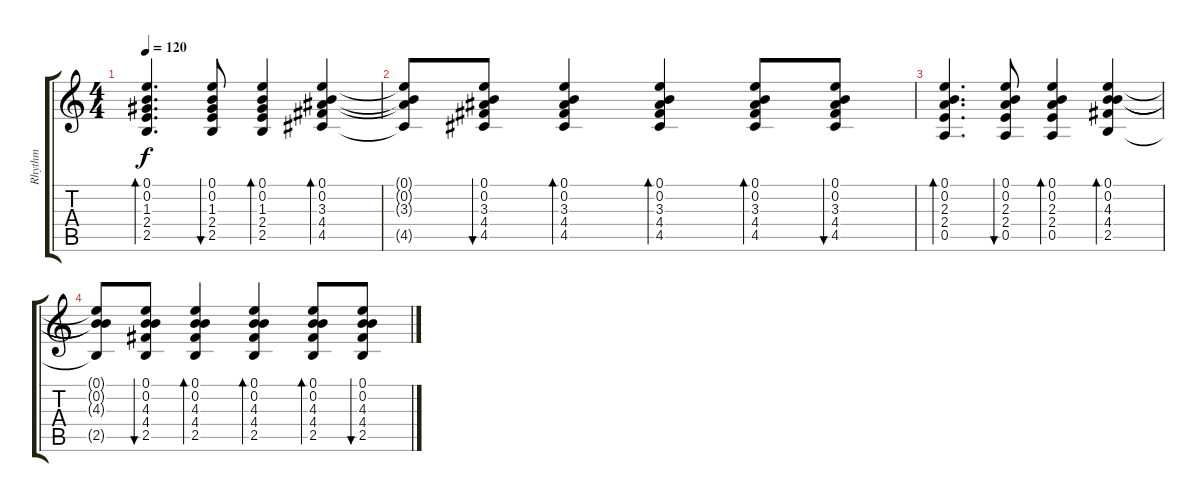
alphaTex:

\track ("Rhythm" "Rhythm") {instrument acousticguitarsteel}
\staff {score tabs}
\tuning (E4 B3 G3 D3 A2 E2) {hide}
\ts (4 4)
\tempo 120
\clef g2
\ks c
(0.1 0.2 1.3 2.4 2.5).4{d bd 60 dy f} (0.1 0.2 1.3 2.4 2.5).8{bu 60} (0.1 0.2 1.3 2.4 2.5).4{bd 60} (0.1 0.2 3.3 4.4 4.5).4{bd 60} |
(0.1{t} 0.2{t} 3.3{t} 4.5{t}).8 (0.1 0.2 3.3 4.4 4.5).8{bu 60} (0.1 0.2 3.3 4.4 4.5).4{bd 60} (0.1 0.2 3.3 4.4 4.5).4{bd 60} (0.1 0.2 3.3 4.4 4.5).8{bd 60} (0.1 0.2 3.3 4.4 4.5).8{bu 60} |
(0.1 0.2 2.3 2.4 0.5).4{d bd 60} (0.1 0.2 2.3 2.4 0.5).8{bu 60} (0.1 0.2 2.3 2.4 0.5).4{bd 60} (0.1 0.2 4.3 4.4 2.5).4{bd 60} |
(0.1{t} 0.2{t} 4.3{t} 2.5{t}).8 (0.1 0.2 4.3 4.4 2.5).8{bu 60} (0.1 0.2 4.3 4.4 2.5).4{bd 60} (0.1 0.2 4.3 4.4 2.5).4{bd 60} (0.1 0.2 4.3 4.4 2.5).8{bd 60} (0.1 0.2 4.3 4.4 2.5).8{bu 60}
